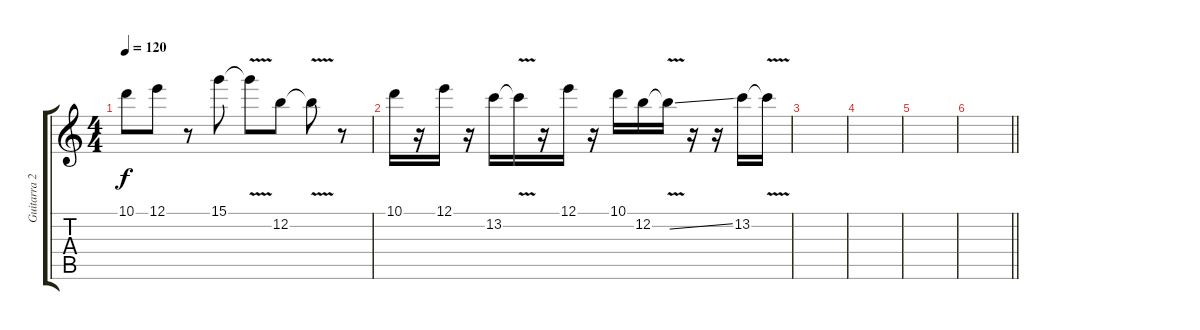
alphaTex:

\track ("Guitarra 2" "Guitarra 2") {instrument distortionguitar}
\staff {score tabs}
\tuning (E4 B3 G3 D3 A2 E2) {hide}
\ts (4 4)
\tempo 120
\clef g2
\ks c
10.1.8{dy f} 12.1.8 r.8 15.1.8 15.1{v t}.8 12.2.8 12.2{v t}.8 r.8 |
10.1.16 r.16 12.1.16 r.16 13.2.16 13.2{v t}.16 r.16 12.1.16 r.16 10.1.16 12.2.16 12.2{v ss t}.16 r.16 r.16 13.2.16 13.2{v t}.16 |
|
|
|
\barLineRight lightlight
